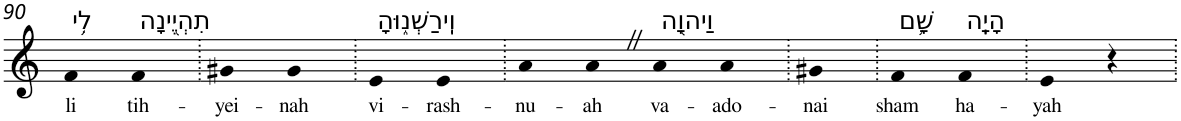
**kern	**text
*part1	*part1
*staff1	*staff1
*I"Piano	*
*I'Pno	*
!!LO:PB:g=z
*clefG2	*
*k[]	*
=90	=90
!LO:TX:a:t=לִ֥י	!
!	!LO:LY:b
4f	li
!LO:TX:a:t=תִהְיֶ֖ינָה	!
!	!LO:LY:b
4f	tih-
=91.	=91.
!	!LO:LY:b
4g#X	-yei-
!	!LO:LY:b
4g#	-nah
=92.	=92.
!LO:TX:a:t=וִֽירַשְׁנ֑וּהָ	!
!	!LO:LY:b
4e	vi-
!	!LO:LY:b
4e	-rash-
=93.	=93.
!	!LO:LY:b
4a	-nu-
!	!LO:LY:b
4aZ	-ah
!LO:TX:a:t=וַיהוָ֖ה	!
!	!LO:LY:b
4a	va-
!	!LO:LY:b
4a	-ado-
=94.	=94.
!	!LO:LY:b
4g#X	-nai
=95.	=95.
!LO:TX:a:t=שָׁ֥ם	!
!	!LO:LY:b
4f	sham
!LO:TX:a:t=הָיָֽה	!
!	!LO:LY:b
4f	ha-
=96.	=96.
!	!LO:LY:b
4e	-yah
4r	.
=.	=.
*-	*-
